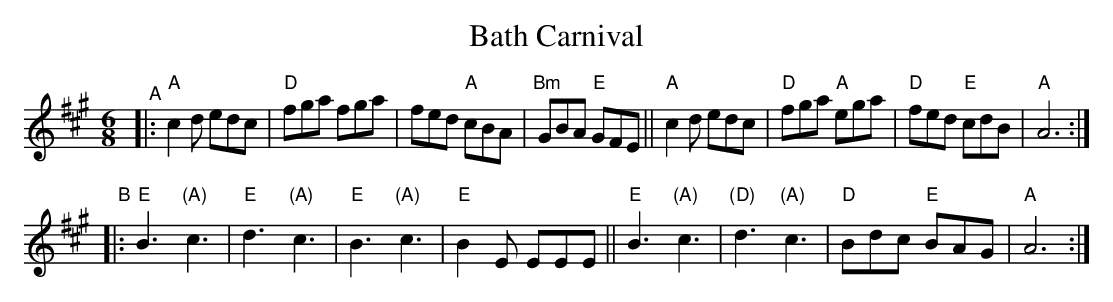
X:1
T: Bath Carnival
M: 6/8
L: 1/8
K: A
"^A"|:\
"A"c2d edc | "D"fga fga | fed "A"cBA | "Bm"GBA "E"GFE ||\
"A"c2d edc | "D"fga "A"ega | "D"fed "E"cdB | "A"A6 :|
"^B"|:\
"E"B3 "(A)"c3 | "E"d3 "(A)"c3 | "E"B3 "(A)"c3 | "E"B2E EEE ||\
"E"B3 "(A)"c3 | "(D)"d3 "(A)"c3 | "D"Bdc "E"BAG | "A"A6 :|
